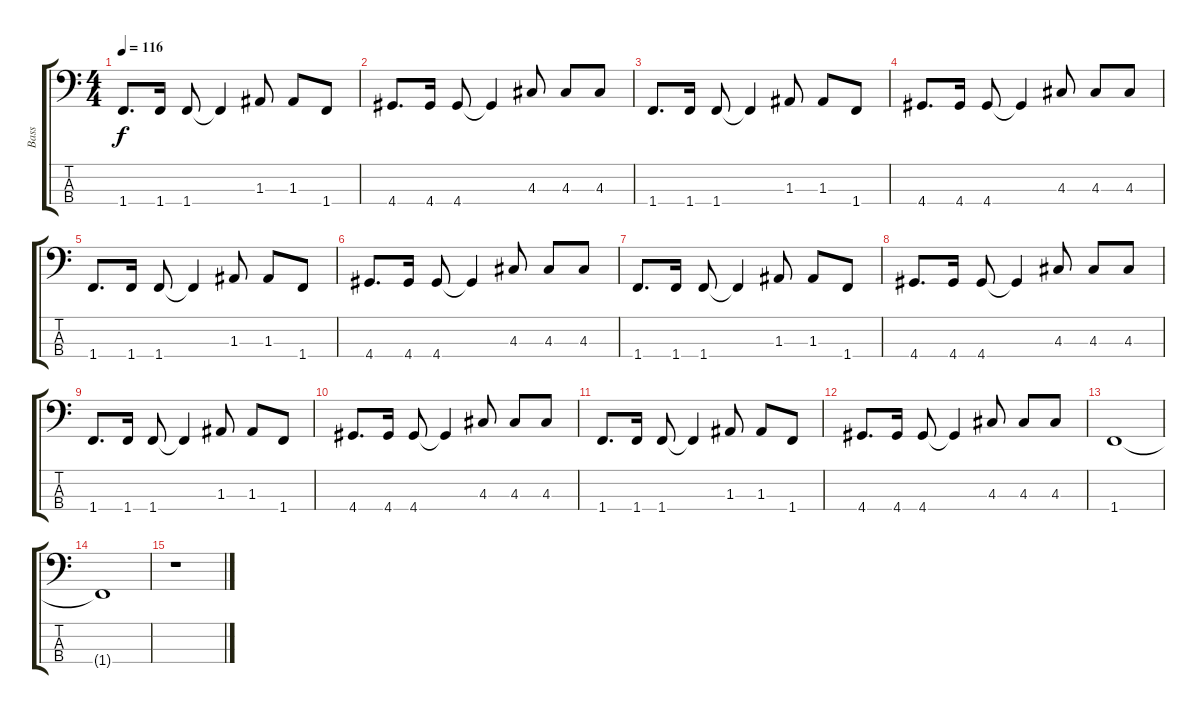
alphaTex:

\track ("Bass" "Bass") {instrument electricbasspick}
\staff {score tabs}
\tuning (G2 D2 A1 E1) {hide}
\ts (4 4)
\tempo 116
\clef f4
\ks c
1.4.8{d dy f} 1.4.16 1.4.8 1.4{t}.4 1.3.8 1.3.8 1.4.8 |
4.4.8{d} 4.4.16 4.4.8 4.4{t}.4 4.3.8 4.3.8 4.3.8 |
1.4.8{d} 1.4.16 1.4.8 1.4{t}.4 1.3.8 1.3.8 1.4.8 |
4.4.8{d} 4.4.16 4.4.8 4.4{t}.4 4.3.8 4.3.8 4.3.8 |
1.4.8{d} 1.4.16 1.4.8 1.4{t}.4 1.3.8 1.3.8 1.4.8 |
4.4.8{d} 4.4.16 4.4.8 4.4{t}.4 4.3.8 4.3.8 4.3.8 |
1.4.8{d} 1.4.16 1.4.8 1.4{t}.4 1.3.8 1.3.8 1.4.8 |
4.4.8{d} 4.4.16 4.4.8 4.4{t}.4 4.3.8 4.3.8 4.3.8 |
1.4.8{d} 1.4.16 1.4.8 1.4{t}.4 1.3.8 1.3.8 1.4.8 |
4.4.8{d} 4.4.16 4.4.8 4.4{t}.4 4.3.8 4.3.8 4.3.8 |
1.4.8{d} 1.4.16 1.4.8 1.4{t}.4 1.3.8 1.3.8 1.4.8 |
4.4.8{d} 4.4.16 4.4.8 4.4{t}.4 4.3.8 4.3.8 4.3.8 |
1.4.1 |
1.4{t}.1 |
r.1
